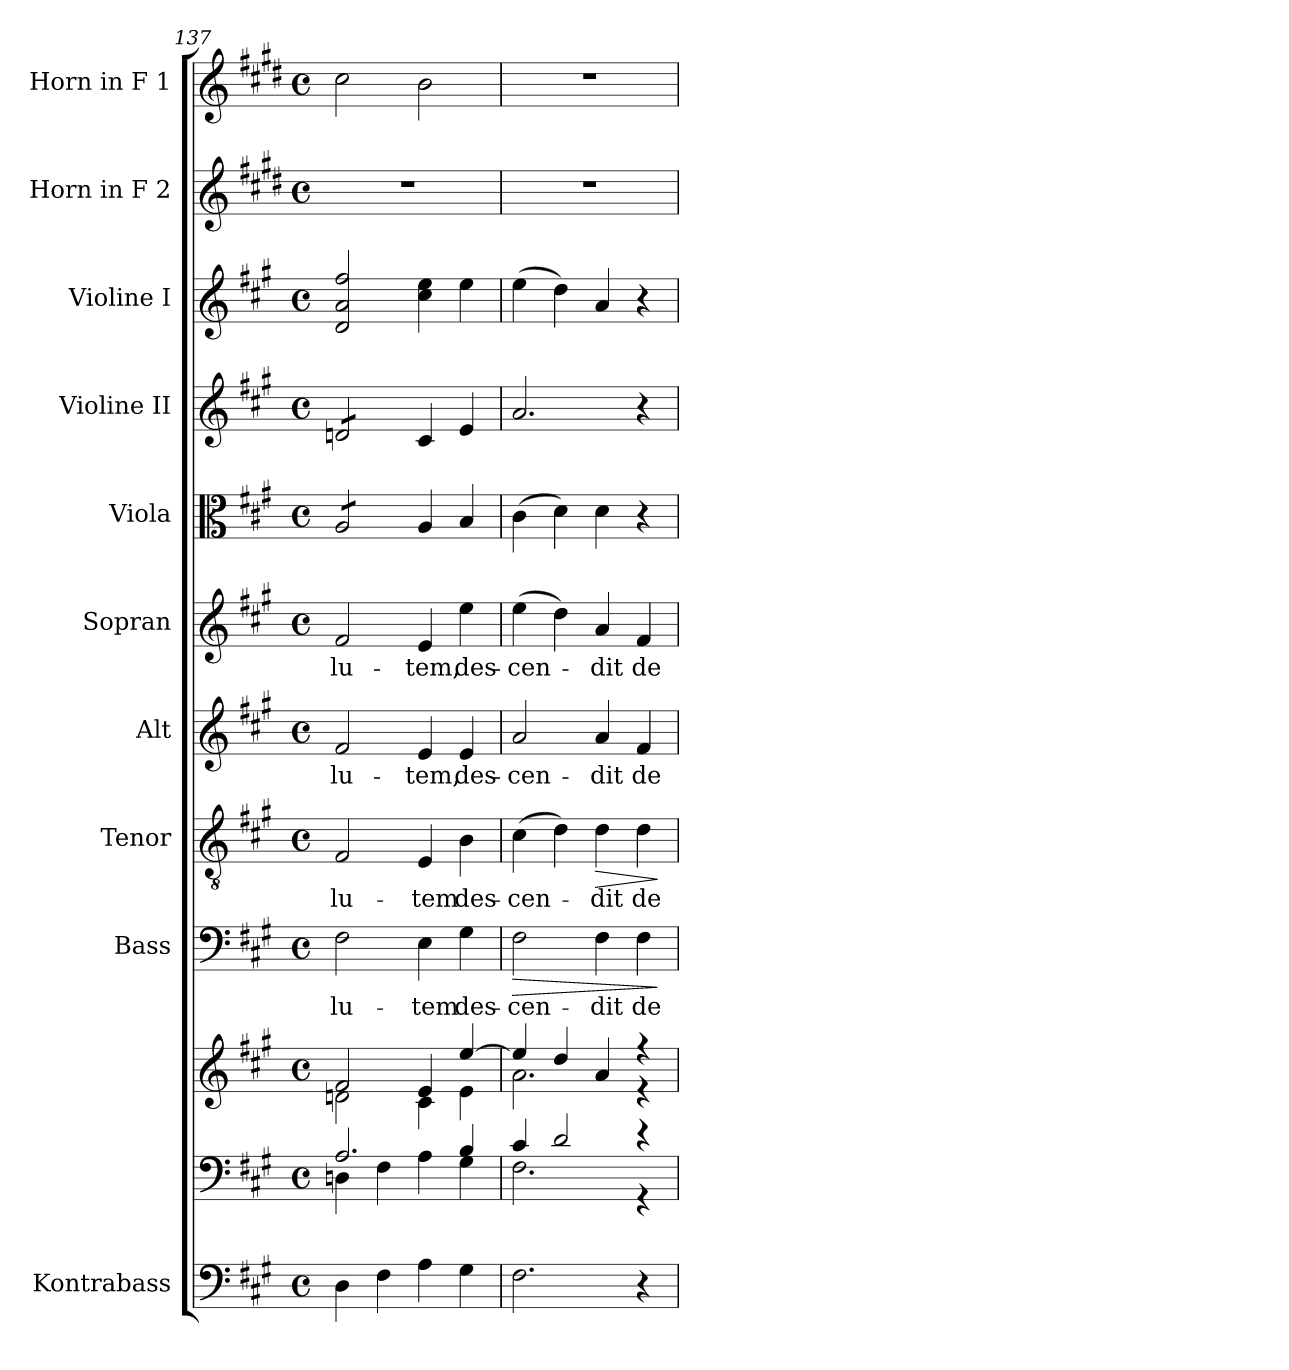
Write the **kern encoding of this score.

**kern	**kern	**kern	**kern	**text	**dynam	**kern	**text	**dynam	**kern	**text	**kern	**text	**kern	**kern	**kern	**kern	**kern
*part11	*part10	*part10	*part9	*part9	*part9	*part8	*part8	*part8	*part7	*part7	*part6	*part6	*part5	*part4	*part3	*part2	*part1
*staff12	*staff11	*staff10	*staff9	*staff9	*staff9	*staff8	*staff8	*staff8	*staff7	*staff7	*staff6	*staff6	*staff5	*staff4	*staff3	*staff2	*staff1
*I"Kontrabass	*	*	*I"Bass	*	*	*I"Tenor	*	*	*I"Alt	*	*I"Sopran	*	*I"Viola	*I"Violine II	*I"Violine I	*I"Horn in F 2	*I"Horn in F 1
*I'Kb.	*	*	*I'B.	*	*	*I'T.	*	*	*I'A.	*	*I'S.	*	*I'Vla.	*I'Vl. II	*I'Vl. I	*	*
*clefF4	*clefF4	*clefG2	*clefF4	*	*	*clefGv2	*	*	*clefG2	*	*clefG2	*	*clefC3	*clefG2	*clefG2	*clefG2	*clefG2
*ITrd7c12	*	*	*	*	*	*	*	*	*	*	*	*	*	*	*	*ITrd4c7	*ITrd4c7
*k[f#c#g#]	*k[f#c#g#]	*k[f#c#g#]	*k[f#c#g#]	*	*	*k[f#c#g#]	*	*	*k[f#c#g#]	*	*k[f#c#g#]	*	*k[f#c#g#]	*k[f#c#g#]	*k[f#c#g#]	*k[f#c#g#]	*k[f#c#g#]
*A:	*A:	*A:	*A:	*	*	*A:	*	*	*A:	*	*A:	*	*A:	*A:	*A:	*A:	*A:
*M4/4	*M4/4	*M4/4	*M4/4	*	*	*M4/4	*	*	*M4/4	*	*M4/4	*	*M4/4	*M4/4	*M4/4	*M4/4	*M4/4
*met(c)	*met(c)	*met(c)	*met(c)	*	*	*met(c)	*	*	*met(c)	*	*met(c)	*	*met(c)	*met(c)	*met(c)	*met(c)	*met(c)
=137	=137	=137	=137	=137	=137	=137	=137	=137	=137	=137	=137	=137	=137	=137	=137	=137	=137
*	*^	*^	*	*	*	*	*	*	*	*	*	*	*	*	*	*	*
!	!	!	!	!	!	!LO:LY:b	!	!	!LO:LY:b	!	!	!LO:LY:b	!	!LO:LY:b	!	!	!	!	!
*	*	*	*	*	*	*	*	*	*	*	*	*	*	*	*tremolo	*	*	*	*
*	*	*	*	*	*	*	*	*	*	*	*	*	*	*	*	*tremolo	*	*	*
4DD\	2.A/	4Dn\	2f#/	2dn\	2F#\	-lu-	.	2F#/	-lu-	.	2f#/	-lu-	2f#/	-lu-	8A/L	8dn/L	2d/ 2a/ 2ff#/	1r	2f#\
.	.	.	.	.	.	.	.	.	.	.	.	.	.	.	8A/	8dn/	.	.	.
4FF#\	.	4F#\	.	.	.	.	.	.	.	.	.	.	.	.	8A/	8dn/	.	.	.
.	.	.	.	.	.	.	.	.	.	.	.	.	.	.	8A/J	8dn/J	.	.	.
*	*	*	*	*	*	*	*	*	*	*	*	*	*	*	*	*Xtremolo	*	*	*
*	*	*	*	*	*	*	*	*	*	*	*	*	*	*	*Xtremolo	*	*	*	*
!	!	!	!	!	!	!LO:LY:b	!	!	!LO:LY:b	!	!	!LO:LY:b	!	!LO:LY:b	!	!	!	!	!
4AA\	.	4A\	4e/	4c#\	4E\	-tem	.	4E/	-tem	.	4e/	-tem,	4e/	-tem,	4A/	4c#/	4cc#\ 4ee\	.	2e\
!	!	!	!	!	!	!LO:LY:b	!	!	!LO:LY:b	!	!	!LO:LY:b	!	!LO:LY:b	!	!	!	!	!
4GG#\	4B/	4G#\	[>4ee/	4e\	4G#\	des-	.	4B\	des-	.	4e/	des-	4ee\	des-	4B/	4e/	4ee\	.	.
=138	=138	=138	=138	=138	=138	=138	=138	=138	=138	=138	=138	=138	=138	=138	=138	=138	=138	=138	=138
!	!	!	!	!	!	!LO:LY:b	!LO:HP:b	!	!LO:LY:b	!	!	!LO:LY:b	!	!LO:LY:b	!	!	!	!	!
2.FF#\	4c#/	2.F#\	4ee/]	2.a\	2F#\	-cen-	>	(>4c#\	-cen-	.	2a/	-cen-	(>4ee\	-cen-	(>4c#\	2.a/	(>4ee\	1r	1r
.	2d/	.	4dd/	.	.	.	.	4d\)	.	.	.	.	4dd\)	.	4d\)	.	4dd\)	.	.
!	!	!	!	!	!	!LO:LY:b	!	!	!LO:LY:b	!LO:HP:b	!	!LO:LY:b	!	!LO:LY:b	!	!	!	!	!
.	.	.	4a/	.	4F#\	-dit	.	4d\	-dit	>	4a/	-dit	4a/	-dit	4d\	.	4a/	.	.
!	!	!	!	!	!	!LO:LY:b	!	!	!LO:LY:b	!	!	!LO:LY:b	!	!LO:LY:b	!	!	!	!	!
4r	4r	4r	4r	4r	4F#\	de	.	4d\	de	.	4f#/	de	4f#/	de	4r	4r	4r	.	.
*	*v	*v	*	*	*	*	*	*	*	*	*	*	*	*	*	*	*	*	*
*	*	*v	*v	*	*	*	*	*	*	*	*	*	*	*	*	*	*	*
.	.	.	.	.	]	.	.	]	.	.	.	.	.	.	.	.	.
=	=	=	=	=	=	=	=	=	=	=	=	=	=	=	=	=	=
*-	*-	*-	*-	*-	*-	*-	*-	*-	*-	*-	*-	*-	*-	*-	*-	*-	*-
